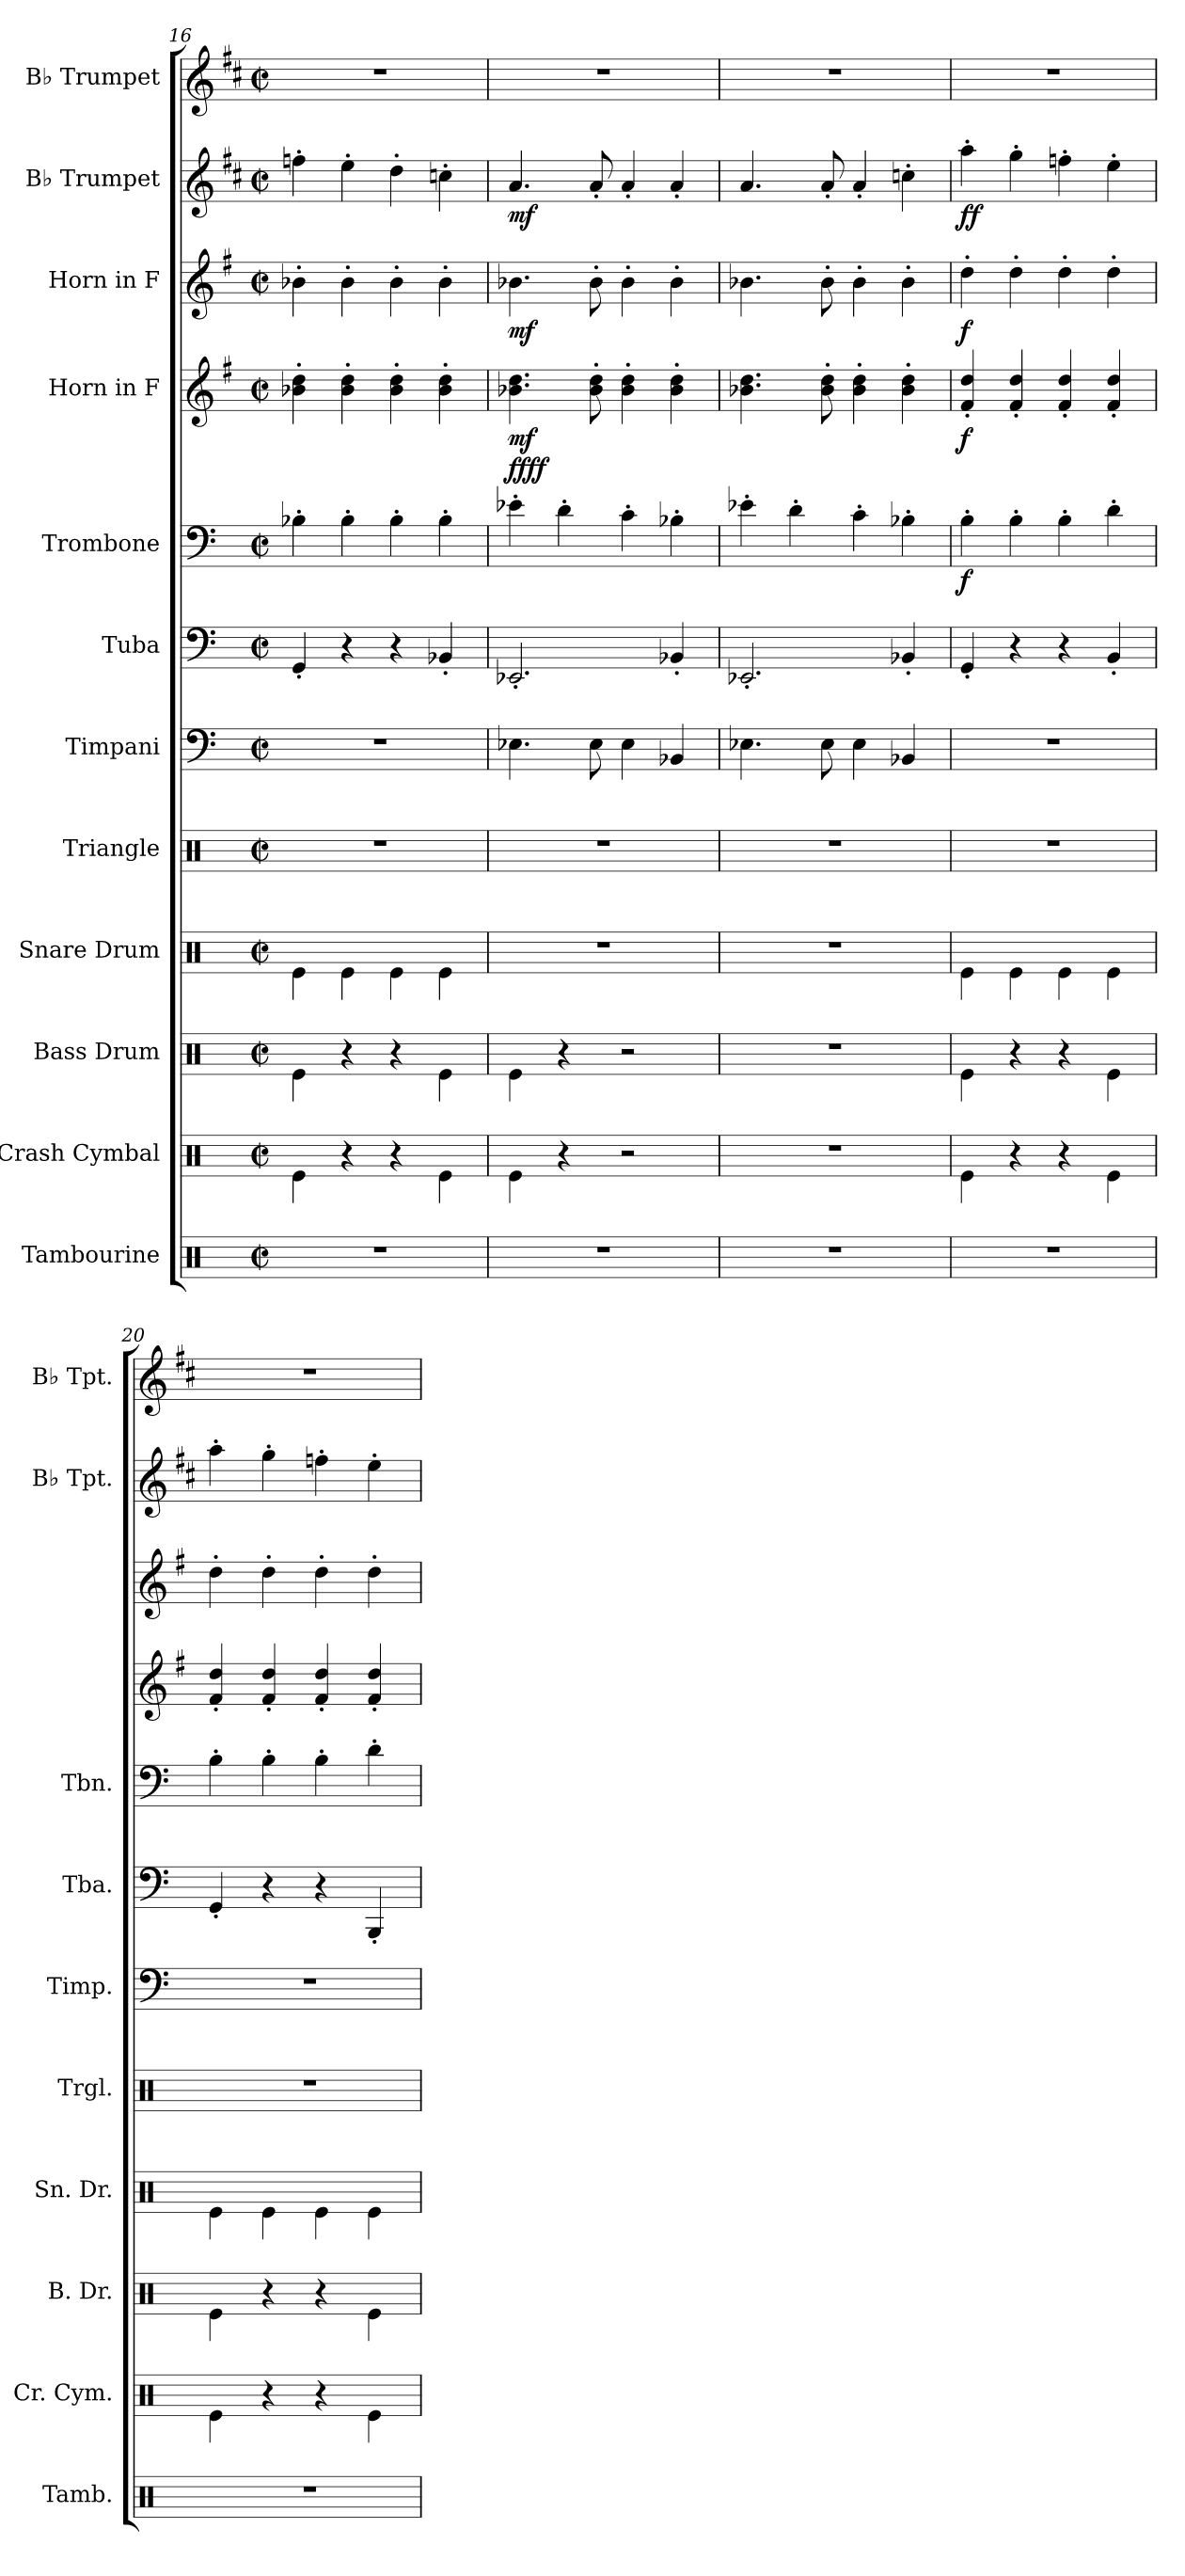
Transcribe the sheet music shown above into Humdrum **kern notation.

**kern	**kern	**kern	**kern	**kern	**kern	**kern	**kern	**dynam	**kern	**dynam	**kern	**dynam	**kern	**dynam	**kern
*part12	*part11	*part10	*part9	*part8	*part7	*part6	*part5	*part5	*part4	*part4	*part3	*part3	*part2	*part2	*part1
*staff12	*staff11	*staff10	*staff9	*staff8	*staff7	*staff6	*staff5	*staff5	*staff4	*staff4	*staff3	*staff3	*staff2	*staff2	*staff1
*I"Tambourine	*I"Crash Cymbal	*I"Bass Drum	*I"Snare Drum	*I"Triangle	*I"Timpani	*I"Tuba	*I"Trombone	*	*I"Horn in F	*	*I"Horn in F	*	*I"B♭ Trumpet	*	*I"B♭ Trumpet
*I'Tamb.	*I'Cr. Cym.	*I'B. Dr.	*I'Sn. Dr.	*I'Trgl.	*I'Timp.	*I'Tba.	*I'Tbn.	*	*	*	*	*	*I'B♭ Tpt.	*	*I'B♭ Tpt.
*clefX	*clefX	*clefX	*clefX	*clefX	*clefF4	*clefF4	*clefF4	*	*clefG2	*	*clefG2	*	*clefG2	*	*clefG2
*	*	*	*	*	*	*	*	*	*ITrd4c7	*	*ITrd4c7	*	*ITrd1c2	*	*ITrd1c2
*k[]	*k[]	*k[]	*k[]	*k[]	*k[]	*k[]	*k[]	*	*k[]	*	*k[]	*	*k[]	*	*k[]
*M2/2	*M2/2	*M2/2	*M2/2	*M2/2	*M2/2	*M2/2	*M2/2	*	*M2/2	*	*M2/2	*	*M2/2	*	*M2/2
*met(c|)	*met(c|)	*met(c|)	*met(c|)	*met(c|)	*met(c|)	*met(c|)	*met(c|)	*	*met(c|)	*	*met(c|)	*	*met(c|)	*	*met(c|)
=16	=16	=16	=16	=16	=16	=16	=16	=16	=16	=16	=16	=16	=16	=16	=16
1r	4Re\	4Re\	4Re\	1r	1r	4GG'/	4B-X'\	.	4e-X\' 4g\'	.	4e-X'\	.	4ee-X'\	.	1r
.	4r	4r	4Re\	.	.	4r	4B-'\	.	4e-\' 4g\'	.	4e-'\	.	4dd'\	.	.
.	4r	4r	4Re\	.	.	4r	4B-'\	.	4e-\' 4g\'	.	4e-'\	.	4cc'\	.	.
.	4Re\	4Re\	4Re\	.	.	4BB-X'/	4B-'\	.	4e-\' 4g\'	.	4e-'\	.	4b-X'\	.	.
!!LO:PB:g=z
=17	=17	=17	=17	=17	=17	=17	=17	=17	=17	=17	=17	=17	=17	=17	=17
!	!	!	!	!	!	!	!	!LO:DY:a	!	!LO:DY:b	!	!LO:DY:b	!	!LO:DY:b	!
1r	4Re\	4Re\	1r	1r	4.E-X\	2.EE-X'/	4e-X'\	ffff	4.e-X\ 4.g\	mf	4.e-X\	mf	4.g/	mf	1r
.	4r	4r	.	.	.	.	4d'\	.	.	.	.	.	.	.	.
.	.	.	.	.	8E-\	.	.	.	8e-\' 8g\'	.	8e-'\	.	8g'/	.	.
.	2r	2r	.	.	4E-\	.	4c'\	.	4e-\' 4g\'	.	4e-'\	.	4g'/	.	.
.	.	.	.	.	4BB-X/	4BB-X'/	4B-X'\	.	4e-\' 4g\'	.	4e-'\	.	4g'/	.	.
=18	=18	=18	=18	=18	=18	=18	=18	=18	=18	=18	=18	=18	=18	=18	=18
1r	1r	1r	1r	1r	4.E-X\	2.EE-X'/	4e-X'\	.	4.e-X\ 4.g\	.	4.e-X\	.	4.g/	.	1r
.	.	.	.	.	.	.	4d'\	.	.	.	.	.	.	.	.
.	.	.	.	.	8E-\	.	.	.	8e-\' 8g\'	.	8e-'\	.	8g'/	.	.
.	.	.	.	.	4E-\	.	4c'\	.	4e-\' 4g\'	.	4e-'\	.	4g'/	.	.
.	.	.	.	.	4BB-X/	4BB-X'/	4B-X'\	.	4e-\' 4g\'	.	4e-'\	.	4b-X'\	.	.
=19	=19	=19	=19	=19	=19	=19	=19	=19	=19	=19	=19	=19	=19	=19	=19
!	!	!	!	!	!	!	!	!LO:DY:b	!	!LO:DY:b	!	!LO:DY:b	!	!LO:DY:b	!
1r	4Re\	4Re\	4Re\	1r	1r	4GG'/	4B'\	f	4B/' 4g/'	f	4g'\	f	4gg'\	ff	1r
.	4r	4r	4Re\	.	.	4r	4B'\	.	4B/' 4g/'	.	4g'\	.	4ff'\	.	.
.	4r	4r	4Re\	.	.	4r	4B'\	.	4B/' 4g/'	.	4g'\	.	4ee-X'\	.	.
.	4Re\	4Re\	4Re\	.	.	4BB'/	4d'\	.	4B/' 4g/'	.	4g'\	.	4dd'\	.	.
=20	=20	=20	=20	=20	=20	=20	=20	=20	=20	=20	=20	=20	=20	=20	=20
1r	4Re\	4Re\	4Re\	1r	1r	4GG'/	4B'\	.	4B/' 4g/'	.	4g'\	.	4gg'\	.	1r
.	4r	4r	4Re\	.	.	4r	4B'\	.	4B/' 4g/'	.	4g'\	.	4ff'\	.	.
.	4r	4r	4Re\	.	.	4r	4B'\	.	4B/' 4g/'	.	4g'\	.	4ee-X'\	.	.
.	4Re\	4Re\	4Re\	.	.	4BBB'/	4d'\	.	4B/' 4g/'	.	4g'\	.	4dd'\	.	.
=	=	=	=	=	=	=	=	=	=	=	=	=	=	=	=
*-	*-	*-	*-	*-	*-	*-	*-	*-	*-	*-	*-	*-	*-	*-	*-
